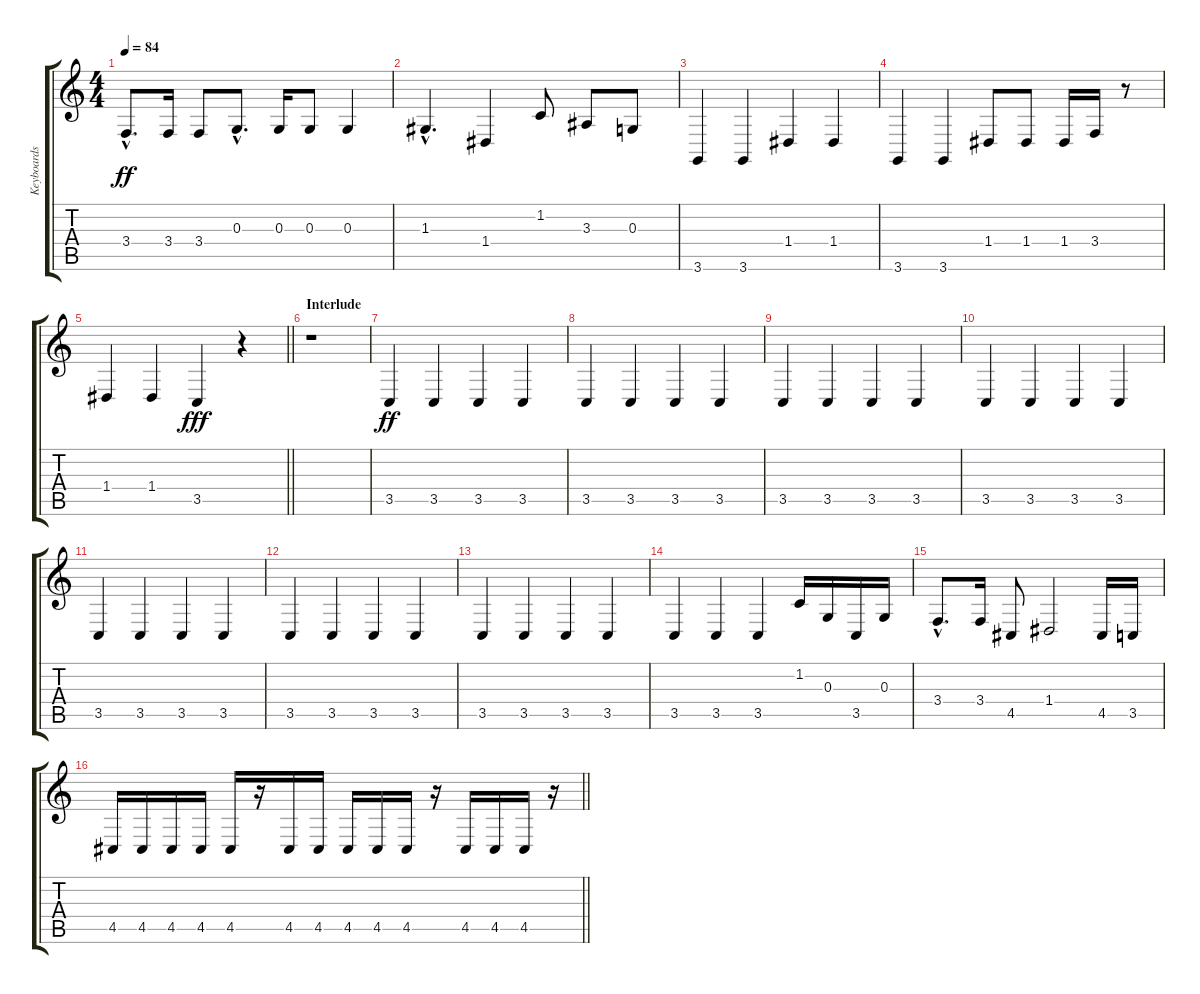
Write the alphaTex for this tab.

\track ("Keyboards L. (Ian Anderson)" "Keyboards ") {instrument pad7halo}
\staff {score tabs}
\tuning (E4 B3 G3 D3 A2 E2) {hide}
\ts (4 4)
\tempo 84
\clef g2
\ks c
3.4{hac}.8{d dy ff} 3.4.16 3.4.8 0.3{hac}.8{d} 0.3.16 0.3.8 0.3.4 |
1.3{hac}.4{d} 1.4.4 1.2.8 3.3.8 0.3.8 |
3.6.4 3.6.4 1.4.4 1.4.4 |
3.6.4 3.6.4 1.4.8 1.4.8 1.4.16 3.4.16 r.8 |
\barLineRight lightlight
1.4.4 1.4.4 3.5.4{dy fff} r.4 |
\section ("" "Interlude")
r.1 |
3.5.4{dy ff} 3.5.4 3.5.4 3.5.4 |
3.5.4 3.5.4 3.5.4 3.5.4 |
3.5.4 3.5.4 3.5.4 3.5.4 |
3.5.4 3.5.4 3.5.4 3.5.4 |
3.5.4 3.5.4 3.5.4 3.5.4 |
3.5.4 3.5.4 3.5.4 3.5.4 |
3.5.4 3.5.4 3.5.4 3.5.4 |
3.5.4 3.5.4 3.5.4 1.2.16 0.3.16 3.5.16 0.3.16 |
3.4{hac}.8{d} 3.4.16 4.5.8 1.4.2 4.5.16 3.5.16 |
\barLineRight lightlight
4.5.16 4.5.16 4.5.16 4.5.16 4.5.16 r.16 4.5.16 4.5.16 4.5.16 4.5.16 4.5.16 r.16 4.5.16 4.5.16 4.5.16 r.16
